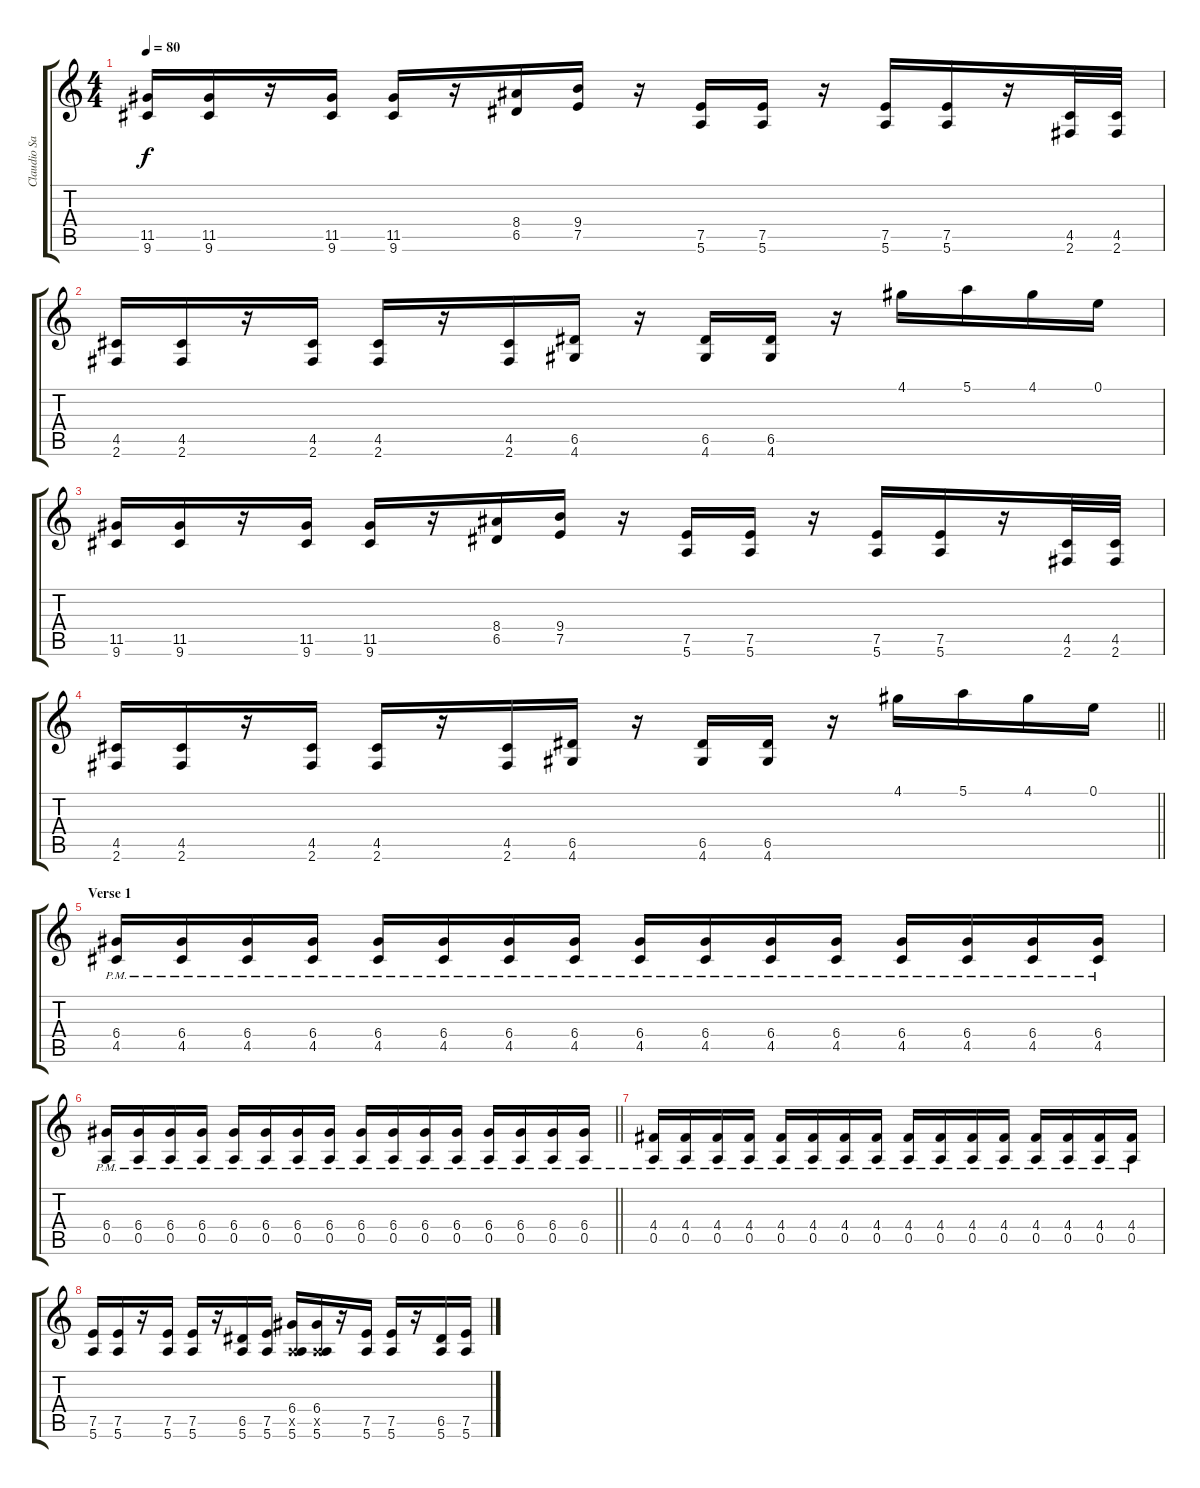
\track ("Claudio Sanchez" "Claudio Sa") {instrument distortionguitar}
\staff {score tabs}
\tuning (E4 B3 G3 D3 A2 E2) {hide}
\ts (4 4)
\tempo 80
\clef g2
\ks c
(11.5 9.6).16{dy f} (11.5 9.6).16 r.16 (11.5 9.6).16 (11.5 9.6).16 r.16 (8.4 6.5).16 (9.4 7.5).16 r.16 (7.5 5.6).16 (7.5 5.6).16 r.16 (7.5 5.6).16 (7.5 5.6).16 r.16 (4.5 2.6).32 (4.5 2.6).32 |
(4.5 2.6).16 (4.5 2.6).16 r.16 (4.5 2.6).16 (4.5 2.6).16 r.16 (4.5 2.6).16 (6.5 4.6).16 r.16 (6.5 4.6).16 (6.5 4.6).16 r.16 4.1.16 5.1.16 4.1.16 0.1.16 |
(11.5 9.6).16 (11.5 9.6).16 r.16 (11.5 9.6).16 (11.5 9.6).16 r.16 (8.4 6.5).16 (9.4 7.5).16 r.16 (7.5 5.6).16 (7.5 5.6).16 r.16 (7.5 5.6).16 (7.5 5.6).16 r.16 (4.5 2.6).32 (4.5 2.6).32 |
\barLineRight lightlight
(4.5 2.6).16 (4.5 2.6).16 r.16 (4.5 2.6).16 (4.5 2.6).16 r.16 (4.5 2.6).16 (6.5 4.6).16 r.16 (6.5 4.6).16 (6.5 4.6).16 r.16 4.1.16 5.1.16 4.1.16 0.1.16 |
\section ("" "Verse 1")
(6.4{pm} 4.5{pm}).16 (6.4{pm} 4.5{pm}).16 (6.4{pm} 4.5{pm}).16 (6.4{pm} 4.5{pm}).16 (6.4{pm} 4.5{pm}).16 (6.4{pm} 4.5{pm}).16 (6.4{pm} 4.5{pm}).16 (6.4{pm} 4.5{pm}).16 (6.4{pm} 4.5{pm}).16 (6.4{pm} 4.5{pm}).16 (6.4{pm} 4.5{pm}).16 (6.4{pm} 4.5{pm}).16 (6.4{pm} 4.5{pm}).16 (6.4{pm} 4.5{pm}).16 (6.4{pm} 4.5{pm}).16 (6.4{pm} 4.5{pm}).16 |
\barLineRight lightlight
(6.4{pm} 0.5{pm}).16 (6.4{pm} 0.5{pm}).16 (6.4{pm} 0.5{pm}).16 (6.4{pm} 0.5{pm}).16 (6.4{pm} 0.5{pm}).16 (6.4{pm} 0.5{pm}).16 (6.4{pm} 0.5{pm}).16 (6.4{pm} 0.5{pm}).16 (6.4{pm} 0.5{pm}).16 (6.4{pm} 0.5{pm}).16 (6.4{pm} 0.5{pm}).16 (6.4{pm} 0.5{pm}).16 (6.4{pm} 0.5{pm}).16 (6.4{pm} 0.5{pm}).16 (6.4{pm} 0.5{pm}).16 (6.4{pm} 0.5{pm}).16 |
(4.4{pm} 0.5{pm}).16 (4.4{pm} 0.5{pm}).16 (4.4{pm} 0.5{pm}).16 (4.4{pm} 0.5{pm}).16 (4.4{pm} 0.5{pm}).16 (4.4{pm} 0.5{pm}).16 (4.4{pm} 0.5{pm}).16 (4.4{pm} 0.5{pm}).16 (4.4{pm} 0.5{pm}).16 (4.4{pm} 0.5{pm}).16 (4.4{pm} 0.5{pm}).16 (4.4{pm} 0.5{pm}).16 (4.4{pm} 0.5{pm}).16 (4.4{pm} 0.5{pm}).16 (4.4{pm} 0.5{pm}).16 (4.4{pm} 0.5{pm}).16 |
(7.5 5.6).16 (7.5 5.6).16 r.16 (7.5 5.6).16 (7.5 5.6).16 r.16 (6.5 5.6).16 (7.5 5.6).16 (6.4 0.5{x} 5.6).16 (6.4 0.5{x} 5.6).16 r.16 (7.5 5.6).16 (7.5 5.6).16 r.16 (6.5 5.6).16 (7.5 5.6).16
